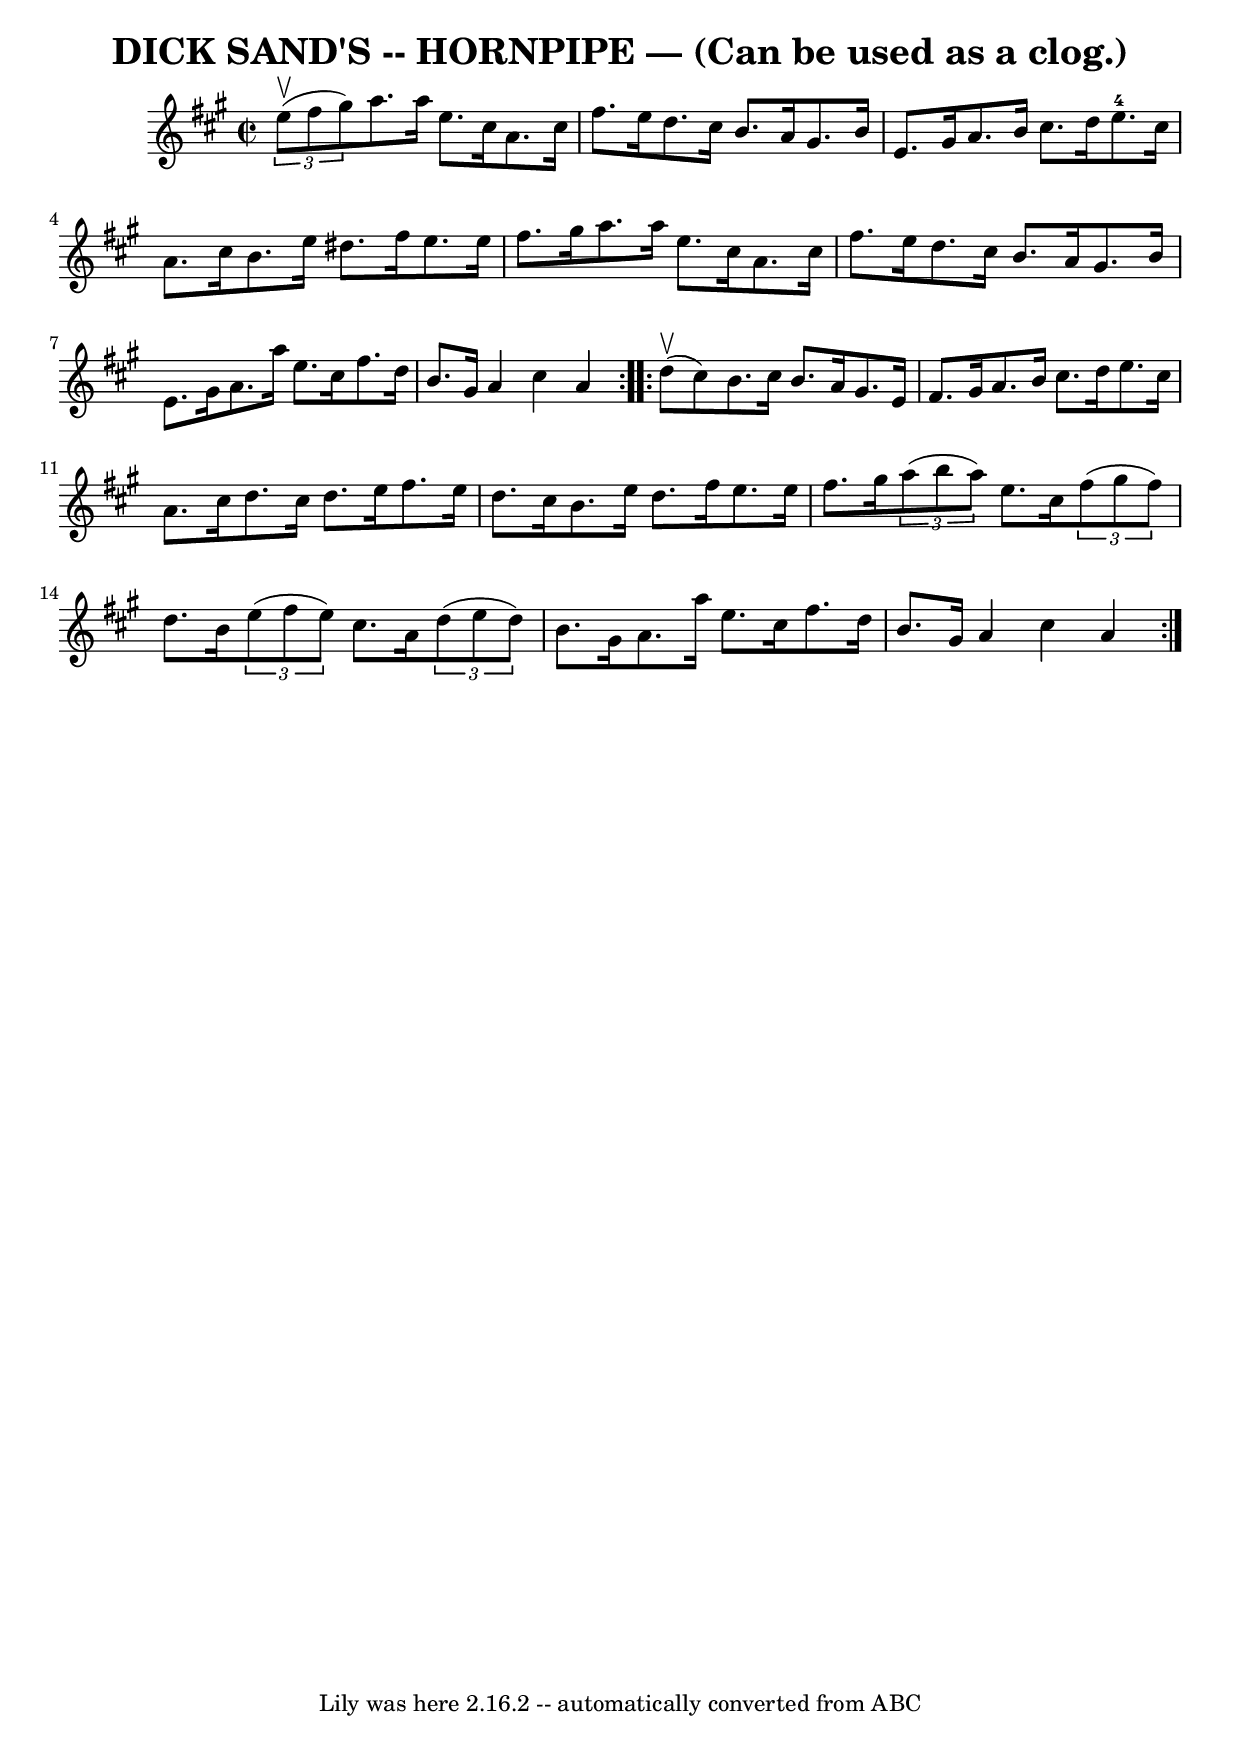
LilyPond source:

\version "2.7.40"
\include "Mammoth.ily"
\header {
	%% book = "Ryan's Mammoth Collection of Fiddle Tunes"
	crossRefNumber = "1"
	footnotes = ""
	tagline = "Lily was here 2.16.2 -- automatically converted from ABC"
	title = "DICK SAND'S -- HORNPIPE — (Can be used as a clog.)"
}
voicedefault =  {


\repeat volta 2 {
\override Staff.TimeSignature #'style = #'C
 \time 2/2 \key a \major   \times 2/3 { e''8 (^\upbow fis''8 gis''8) 
}       |
 a''8. a''16 e''8. cis''16 a'8. cis''16    
fis''8. e''16    |
 d''8. cis''16 b'8. a'16 gis'8.    
b'16 e'8. gis'16    |
 a'8. b'16 cis''8. d''16      
e''8.-4 cis''16 a'8. cis''16    |
 b'8. e''16 dis''8.  
 fis''16 e''8. e''16 fis''8. gis''16    |
     |
   
a''8. a''16 e''8. cis''16 a'8. cis''16 fis''8. e''16    
|
 d''8. cis''16 b'8. a'16 gis'8. b'16 e'8. gis'16 
   |
 a'8. a''16 e''8. cis''16 fis''8. d''16 b'8.    
gis'16    |
 a'4 cis''4 a'4    }     \repeat volta 2 { d''8 
(^\upbow cis''8)       |
 b'8. cis''16 b'8. a'16    
gis'8. e'16 fis'8. gis'16    |
 a'8. b'16 cis''8.    
d''16 e''8. cis''16 a'8. cis''16    |
 d''8. cis''16    
d''8. e''16 fis''8. e''16 d''8. cis''16    |
 b'8.    
e''16 d''8. fis''16 e''8. e''16 fis''8. gis''16    |
   
  |
   \times 2/3 { a''8 (b''8 a''8) } e''8. cis''16    
\times 2/3 { fis''8 (gis''8 fis''8) } d''8. b'16    |
   
\times 2/3 { e''8 (fis''8 e''8) } cis''8. a'16    \times 2/3 {  
 d''8 (e''8 d''8) } b'8. gis'16    |
 a'8. a''16    
e''8. cis''16 fis''8. d''16 b'8. gis'16    |
 a'4    
cis''4 a'4    }   
}

\score{
    <<

	\context Staff="default"
	{
	    \voicedefault 
	}

    >>
	\layout {
	}
	\midi {}
}
